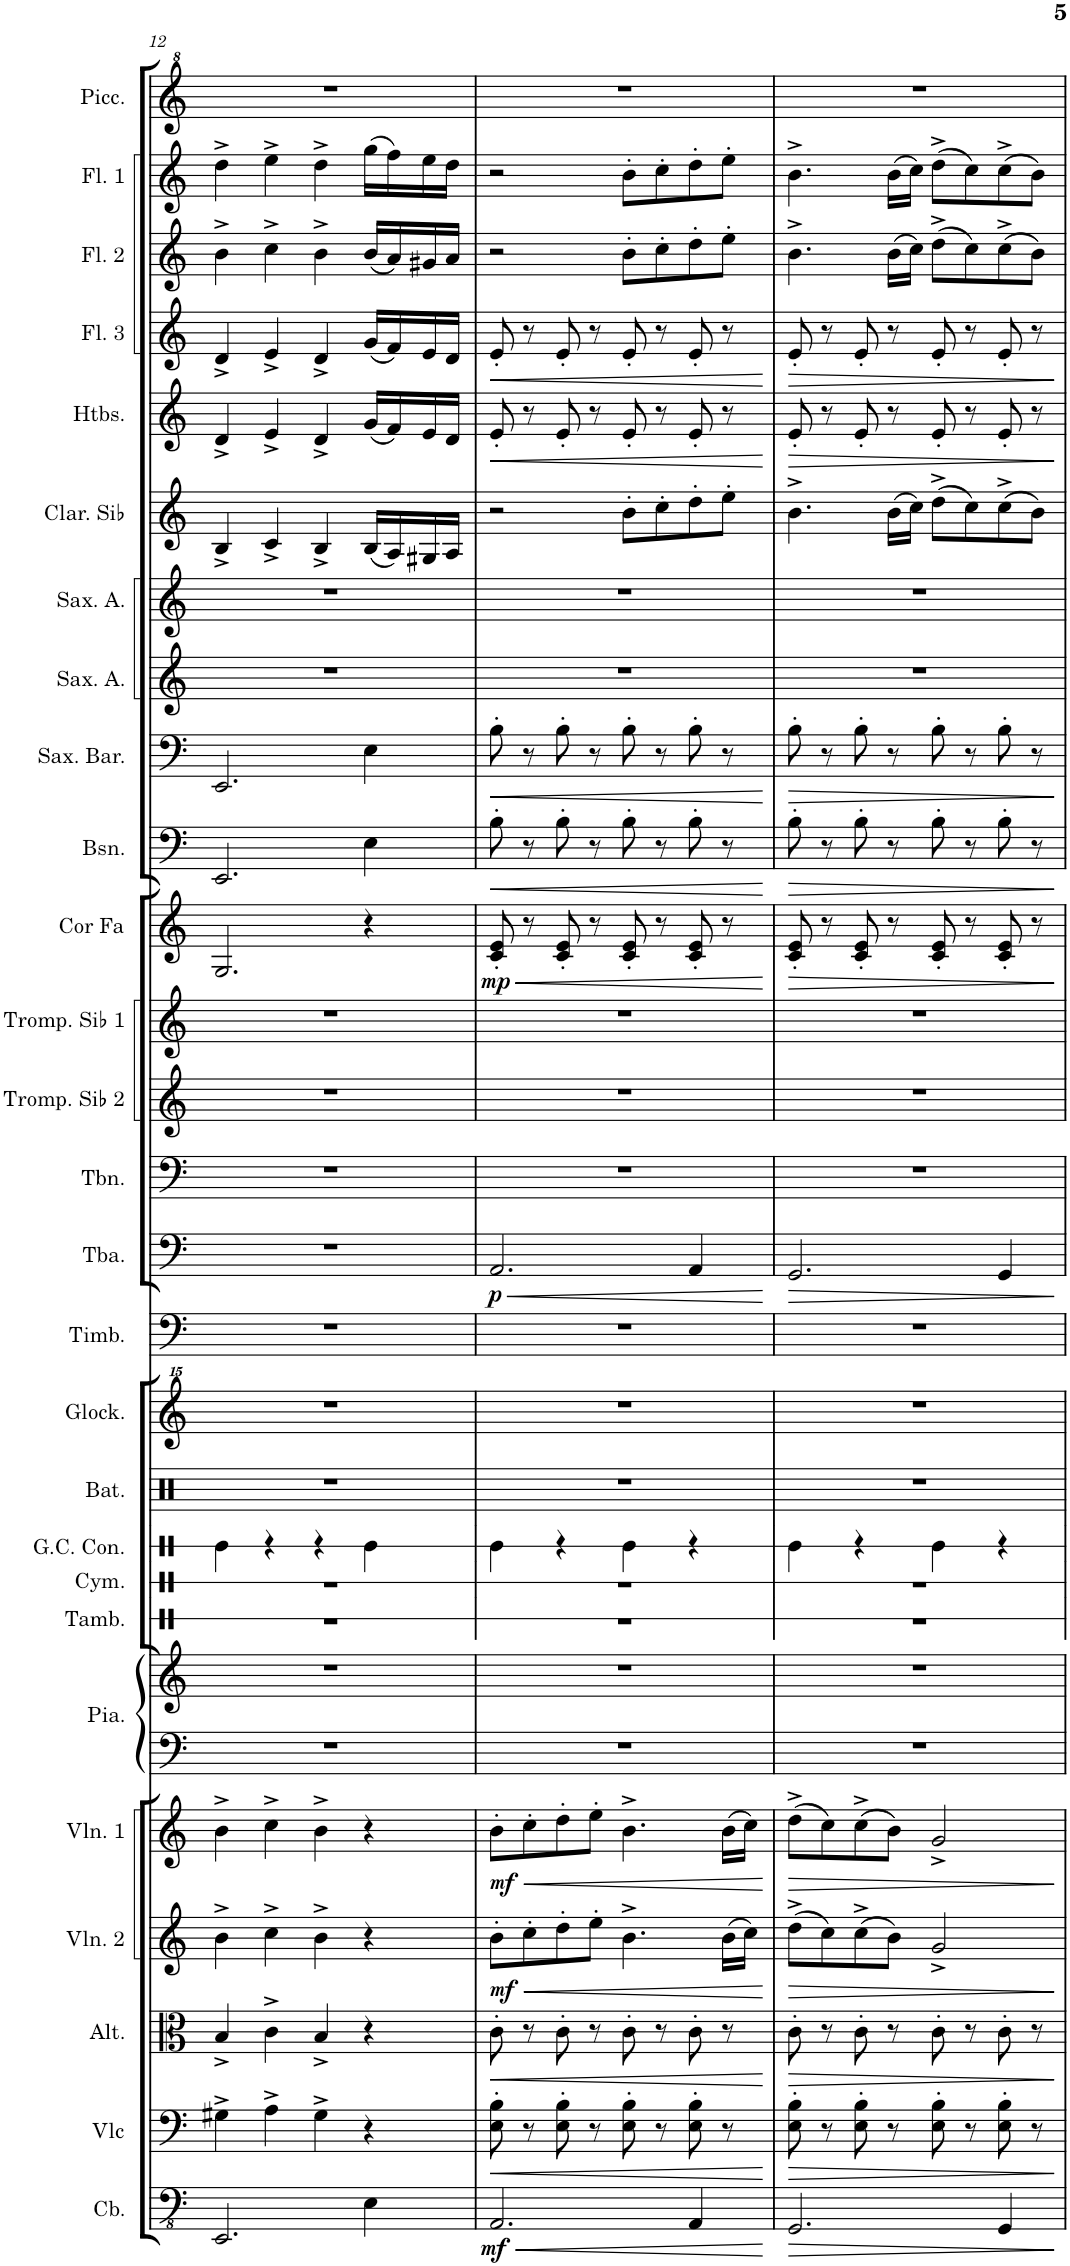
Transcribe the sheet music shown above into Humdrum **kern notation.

**kern	**dynam	**kern	**dynam	**kern	**dynam	**kern	**dynam	**kern	**dynam	**kern	**kern	**kern	**kern	**kern	**kern	**kern	**dynam	**kern	**kern	**kern	**kern	**dynam	**kern	**dynam	**kern	**dynam	**kern	**kern	**kern	**kern	**dynam	**kern	**dynam	**kern	**kern	**kern
*part25	*part25	*part24	*part24	*part23	*part23	*part22	*part22	*part21	*part21	*part20	*part20	*part19	*part18	*part17	*part16	*part15	*part15	*part14	*part13	*part12	*part11	*part11	*part10	*part10	*part9	*part9	*part8	*part7	*part6	*part5	*part5	*part4	*part4	*part3	*part2	*part1
*staff26	*staff26	*staff25	*staff25	*staff24	*staff24	*staff23	*staff23	*staff22	*staff22	*staff21	*staff20	*staff19	*staff18	*staff17	*staff16	*staff15	*staff15	*staff14	*staff13	*staff12	*staff11	*staff11	*staff10	*staff10	*staff9	*staff9	*staff8	*staff7	*staff6	*staff5	*staff5	*staff4	*staff4	*staff3	*staff2	*staff1
*I"Contrebasse	*	*I"Violoncelle	*	*I"Alto	*	*I"Violon 2	*	*I"Violon 1	*	*I"Piano	*	*I"Grosse caisse de concert	*I"Batterie	*I"Glockenspiel	*I"Timbales	*I"Tuba	*	*I"Trombone	*I"Trompette en Sib 2	*I"Trompette en Sib 1	*I"Cor en Fa	*	*I"Basson	*	*I"Saxophone Baryton	*	*I"Saxophone Alto	*I"Sax. Solo	*I"Clarinette en Sib	*I"Hautbois	*	*I"Flûte 3	*	*I"Flûte 2	*I"Flûte 1	*I"Piccolo
*I'Cb.	*	*I'Vlc	*	*I'Alt.	*	*I'Vln. 2	*	*I'Vln. 1	*	*I'Pia.	*	*I'G.C. Con.	*I'Bat.	*I'Glock.	*I'Timb.	*I'Tba.	*	*I'Tbn.	*I'Tromp. Sib 2	*I'Tromp. Sib 1	*I'Cor Fa	*	*I'Bsn.	*	*I'Sax. Bar.	*	*I'Sax. A.	*	*I'Clar. Sib	*I'Htbs.	*	*I'Fl. 3	*	*I'Fl. 2	*I'Fl. 1	*I'Picc.
!!LO:PB:g=z
*clefFv4	*	*clefF4	*	*clefC3	*	*clefG2	*	*clefG2	*	*clefF4	*clefG2	*clefX	*clefX	*clefG^^2	*clefF4	*clefF4	*	*clefF4	*clefG2	*clefG2	*clefG2	*	*clefF4	*	*clefF4	*	*clefG2	*clefG2	*clefG2	*clefG2	*	*clefG2	*	*clefG2	*clefG2	*clefG^2
*ITrd7c12	*	*	*	*	*	*	*	*	*	*	*	*	*	*	*	*	*	*	*ITrd1c2	*ITrd1c2	*ITrd4c7	*	*	*	*ITrd12c21	*	*ITrd5c9	*ITrd5c9	*ITrd1c2	*	*	*	*	*	*	*ITrd-7c-12
*k[]	*	*k[]	*	*k[]	*	*k[]	*	*k[]	*	*k[]	*k[]	*k[]	*k[]	*k[]	*k[]	*k[]	*	*k[]	*k[]	*k[]	*k[]	*	*k[]	*	*k[]	*	*k[]	*k[]	*k[]	*k[]	*	*k[]	*	*k[]	*k[]	*k[]
*M4/4	*	*M4/4	*	*M4/4	*	*M4/4	*	*M4/4	*	*M4/4	*M4/4	*M4/4	*M4/4	*M4/4	*M4/4	*M4/4	*	*M4/4	*M4/4	*M4/4	*M4/4	*	*M4/4	*	*M4/4	*	*M4/4	*M4/4	*M4/4	*M4/4	*	*M4/4	*	*M4/4	*M4/4	*M4/4
*met(c)	*	*met(c)	*	*met(c)	*	*met(c)	*	*met(c)	*	*met(c)	*met(c)	*met(c)	*met(c)	*met(c)	*met(c)	*met(c)	*	*met(c)	*met(c)	*met(c)	*met(c)	*	*met(c)	*	*met(c)	*	*met(c)	*met(c)	*met(c)	*met(c)	*	*met(c)	*	*met(c)	*met(c)	*met(c)
=12	=12	=12	=12	=12	=12	=12	=12	=12	=12	=12	=12	=12	=12	=12	=12	=12	=12	=12	=12	=12	=12	=12	=12	=12	=12	=12	=12	=12	=12	=12	=12	=12	=12	=12	=12	=12
2.EEE/	.	4G#X^\	.	4B^/	.	4b^\	.	4b^\	.	1r	1r	4Re\	1r	1r	1r	1r	.	1r	1r	1r	2.G/	.	2.EE/	.	2.EE/	.	1r	1r	4B^/	4d^/	.	4d^/	.	4b^\	4dd^\	1r
.	.	4A^\	.	4c^\	.	4cc^\	.	4cc^\	.	.	.	4r	.	.	.	.	.	.	.	.	.	.	.	.	.	.	.	.	4c^/	4e^/	.	4e^/	.	4cc^\	4ee^\	.
.	.	4G#^\	.	4B^/	.	4b^\	.	4b^\	.	.	.	4r	.	.	.	.	.	.	.	.	.	.	.	.	.	.	.	.	4B^/	4d^/	.	4d^/	.	4b^\	4dd^\	.
4EE\	.	4r	.	4r	.	4r	.	4r	.	.	.	4Re\	.	.	.	.	.	.	.	.	4r	.	4E\	.	4E\	.	.	.	(16B/LL	(16g/LL	.	(16g/LL	.	(16b/LL	(16gg\LL	.
.	.	.	.	.	.	.	.	.	.	.	.	.	.	.	.	.	.	.	.	.	.	.	.	.	.	.	.	.	16A/)	16f/)	.	16f/)	.	16a/)	16ff\)	.
.	.	.	.	.	.	.	.	.	.	.	.	.	.	.	.	.	.	.	.	.	.	.	.	.	.	.	.	.	16G#X/	16e/	.	16e/	.	16g#X/	16ee\	.
.	.	.	.	.	.	.	.	.	.	.	.	.	.	.	.	.	.	.	.	.	.	.	.	.	.	.	.	.	16A/JJ	16d/JJ	.	16d/JJ	.	16a/JJ	16dd\JJ	.
=13	=13	=13	=13	=13	=13	=13	=13	=13	=13	=13	=13	=13	=13	=13	=13	=13	=13	=13	=13	=13	=13	=13	=13	=13	=13	=13	=13	=13	=13	=13	=13	=13	=13	=13	=13	=13
!	!LO:HP:b	!	!LO:HP:b	!	!LO:HP:b	!	!LO:HP:b	!	!LO:HP:b	!	!	!	!	!	!	!	!LO:HP:b	!	!	!	!	!LO:HP:b	!	!LO:HP:b	!	!LO:HP:b	!	!	!	!	!LO:HP:b	!	!LO:HP:b	!	!	!
!	!LO:DY:n=1:b	!	!	!	!	!	!LO:DY:n=1:b	!	!LO:DY:n=1:b	!	!	!	!	!	!	!	!LO:DY:n=1:b	!	!	!	!	!LO:DY:n=1:b	!	!	!	!	!	!	!	!	!	!	!	!	!	!
2.AAA/	< mf	8E\' 8B\'	<	8c'\	<	8b'\L	< mf	8b'\L	< mf	1r	1r	4Re\	1r	1r	1r	2.AA/	< p	1r	1r	1r	8c/' 8e/'	< mp	8B'\	<	8B'\	<	1r	1r	2r	8e'/	<	8e'/	<	2r	2r	1r
.	.	8r	.	8r	.	8cc'\	.	8cc'\	.	.	.	.	.	.	.	.	.	.	.	.	8r	.	8r	.	8r	.	.	.	.	8r	.	8r	.	.	.	.
.	.	8E\' 8B\'	.	8c'\	.	8dd'\	.	8dd'\	.	.	.	4r	.	.	.	.	.	.	.	.	8c/' 8e/'	.	8B'\	.	8B'\	.	.	.	.	8e'/	.	8e'/	.	.	.	.
.	.	8r	.	8r	.	8ee'\J	.	8ee'\J	.	.	.	.	.	.	.	.	.	.	.	.	8r	.	8r	.	8r	.	.	.	.	8r	.	8r	.	.	.	.
.	.	8E\' 8B\'	.	8c'\	.	4.b^\	.	4.b^\	.	.	.	4Re\	.	.	.	.	.	.	.	.	8c/' 8e/'	.	8B'\	.	8B'\	.	.	.	8b'\L	8e'/	.	8e'/	.	8b'\L	8b'\L	.
.	.	8r	.	8r	.	.	.	.	.	.	.	.	.	.	.	.	.	.	.	.	8r	.	8r	.	8r	.	.	.	8cc'\	8r	.	8r	.	8cc'\	8cc'\	.
4AAA/	.	8E\' 8B\'	.	8c'\	.	.	.	.	.	.	.	4r	.	.	.	4AA/	.	.	.	.	8c/' 8e/'	.	8B'\	.	8B'\	.	.	.	8dd'\	8e'/	.	8e'/	.	8dd'\	8dd'\	.
.	.	8r	.	8r	.	(16b\LL	.	(16b\LL	.	.	.	.	.	.	.	.	.	.	.	.	8r	.	8r	.	8r	.	.	.	8ee'\J	8r	.	8r	.	8ee'\J	8ee'\J	.
.	.	.	.	.	.	16cc\JJ)	.	16cc\JJ)	.	.	.	.	.	.	.	.	.	.	.	.	.	.	.	.	.	.	.	.	.	.	.	.	.	.	.	.
.	[	.	[	.	[	.	[	.	[	.	.	.	.	.	.	.	[	.	.	.	.	[	.	[	.	[	.	.	.	.	[	.	[	.	.	.
=14	=14	=14	=14	=14	=14	=14	=14	=14	=14	=14	=14	=14	=14	=14	=14	=14	=14	=14	=14	=14	=14	=14	=14	=14	=14	=14	=14	=14	=14	=14	=14	=14	=14	=14	=14	=14
!	!LO:HP:b	!	!LO:HP:b	!	!LO:HP:b	!	!LO:HP:b	!	!LO:HP:b	!	!	!	!	!	!	!	!LO:HP:b	!	!	!	!	!LO:HP:b	!	!LO:HP:b	!	!LO:HP:b	!	!	!	!	!LO:HP:b	!	!LO:HP:b	!	!	!
2.GGG/	>	8E\' 8B\'	>	8c'\	>	(8dd^\L	>	(8dd^\L	>	1r	1r	4Re\	1r	1r	1r	2.GG/	>	1r	1r	1r	8c/' 8e/'	>	8B'\	>	8B'\	>	1r	1r	4.b^\	8e'/	>	8e'/	>	4.b^\	4.b^\	1r
.	.	8r	.	8r	.	8cc\)	.	8cc\)	.	.	.	.	.	.	.	.	.	.	.	.	8r	.	8r	.	8r	.	.	.	.	8r	.	8r	.	.	.	.
.	.	8E\' 8B\'	.	8c'\	.	(8cc^\	.	(8cc^\	.	.	.	4r	.	.	.	.	.	.	.	.	8c/' 8e/'	.	8B'\	.	8B'\	.	.	.	.	8e'/	.	8e'/	.	.	.	.
.	.	8r	.	8r	.	8b\J)	.	8b\J)	.	.	.	.	.	.	.	.	.	.	.	.	8r	.	8r	.	8r	.	.	.	(16b\LL	8r	.	8r	.	(16b\LL	(16b\LL	.
.	.	.	.	.	.	.	.	.	.	.	.	.	.	.	.	.	.	.	.	.	.	.	.	.	.	.	.	.	16cc\JJ)	.	.	.	.	16cc\JJ)	16cc\JJ)	.
.	.	8E\' 8B\'	.	8c'\	.	2g^/	.	2g^/	.	.	.	4Re\	.	.	.	.	.	.	.	.	8c/' 8e/'	.	8B'\	.	8B'\	.	.	.	(8dd^\L	8e'/	.	8e'/	.	(8dd^\L	(8dd^\L	.
.	.	8r	.	8r	.	.	.	.	.	.	.	.	.	.	.	.	.	.	.	.	8r	.	8r	.	8r	.	.	.	8cc\)	8r	.	8r	.	8cc\)	8cc\)	.
4GGG/	.	8E\' 8B\'	.	8c'\	.	.	.	.	.	.	.	4r	.	.	.	4GG/	.	.	.	.	8c/' 8e/'	.	8B'\	.	8B'\	.	.	.	(8cc^\	8e'/	.	8e'/	.	(8cc^\	(8cc^\	.
.	.	8r	.	8r	.	.	.	.	.	.	.	.	.	.	.	.	.	.	.	.	8r	.	8r	.	8r	.	.	.	8b\J)	8r	.	8r	.	8b\J)	8b\J)	.
.	]	.	]	.	]	.	]	.	]	.	.	.	.	.	.	.	]	.	.	.	.	]	.	]	.	]	.	.	.	.	]	.	]	.	.	.
=	=	=	=	=	=	=	=	=	=	=	=	=	=	=	=	=	=	=	=	=	=	=	=	=	=	=	=	=	=	=	=	=	=	=	=	=
*-	*-	*-	*-	*-	*-	*-	*-	*-	*-	*-	*-	*-	*-	*-	*-	*-	*-	*-	*-	*-	*-	*-	*-	*-	*-	*-	*-	*-	*-	*-	*-	*-	*-	*-	*-	*-
